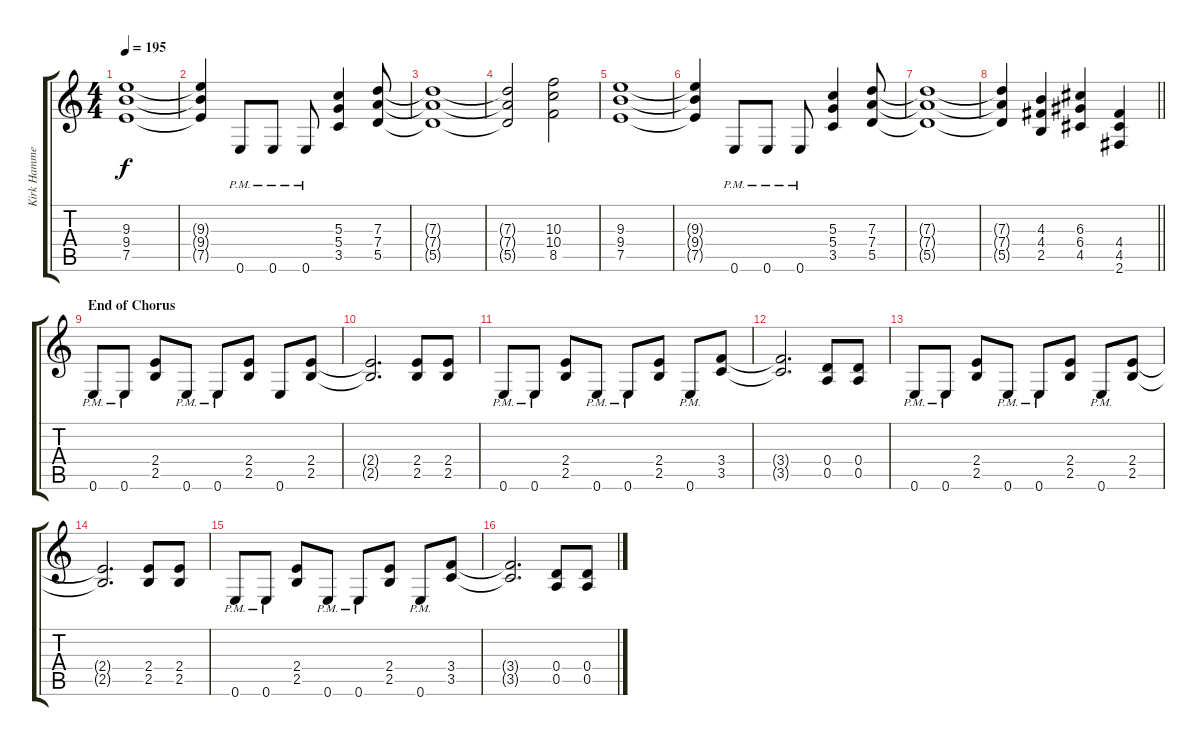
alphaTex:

\track ("Kirk Hammett Rhythm" "Kirk Hamme") {instrument distortionguitar}
\staff {score tabs}
\tuning (E4 B3 G3 D3 A2 E2) {hide}
\ts (4 4)
\tempo 195
\clef g2
\ks c
(9.3 9.4 7.5).1{dy f} |
(9.3{t} 9.4{t} 7.5{t}).4 0.6{pm}.8 0.6{pm}.8 0.6{pm}.8 (5.3 5.4 3.5).4 (7.3 7.4 5.5).8 |
(7.3{t} 7.4{t} 5.5{t}).1 |
(7.3{t} 7.4{t} 5.5{t}).2 (10.3 10.4 8.5).2 |
(9.3 9.4 7.5).1 |
(9.3{t} 9.4{t} 7.5{t}).4 0.6{pm}.8 0.6{pm}.8 0.6{pm}.8 (5.3 5.4 3.5).4 (7.3 7.4 5.5).8 |
(7.3{t} 7.4{t} 5.5{t}).1 |
\barLineRight lightlight
(7.3{t} 7.4{t} 5.5{t}).4 (4.3 4.4 2.5).4 (6.3 6.4 4.5).4 (4.4 4.5 2.6).4 |
\section ("" "End of Chorus")
0.6{pm}.8 0.6{pm}.8 (2.4 2.5).8 0.6{pm}.8 0.6{pm}.8 (2.4 2.5).8 0.6.8 (2.4 2.5).8 |
(2.4{t} 2.5{t}).2{d} (2.4 2.5).8 (2.4 2.5).8 |
0.6{pm}.8 0.6{pm}.8 (2.4 2.5).8 0.6{pm}.8 0.6{pm}.8 (2.4 2.5).8 0.6{pm}.8 (3.4 3.5).8 |
(3.4{t} 3.5{t}).2{d} (0.4 0.5).8 (0.4 0.5).8 |
0.6{pm}.8 0.6{pm}.8 (2.4 2.5).8 0.6{pm}.8 0.6{pm}.8 (2.4 2.5).8 0.6{pm}.8 (2.4 2.5).8 |
(2.4{t} 2.5{t}).2{d} (2.4 2.5).8 (2.4 2.5).8 |
0.6{pm}.8 0.6{pm}.8 (2.4 2.5).8 0.6{pm}.8 0.6{pm}.8 (2.4 2.5).8 0.6{pm}.8 (3.4 3.5).8 |
(3.4{t} 3.5{t}).2{d} (0.4 0.5).8 (0.4 0.5).8
